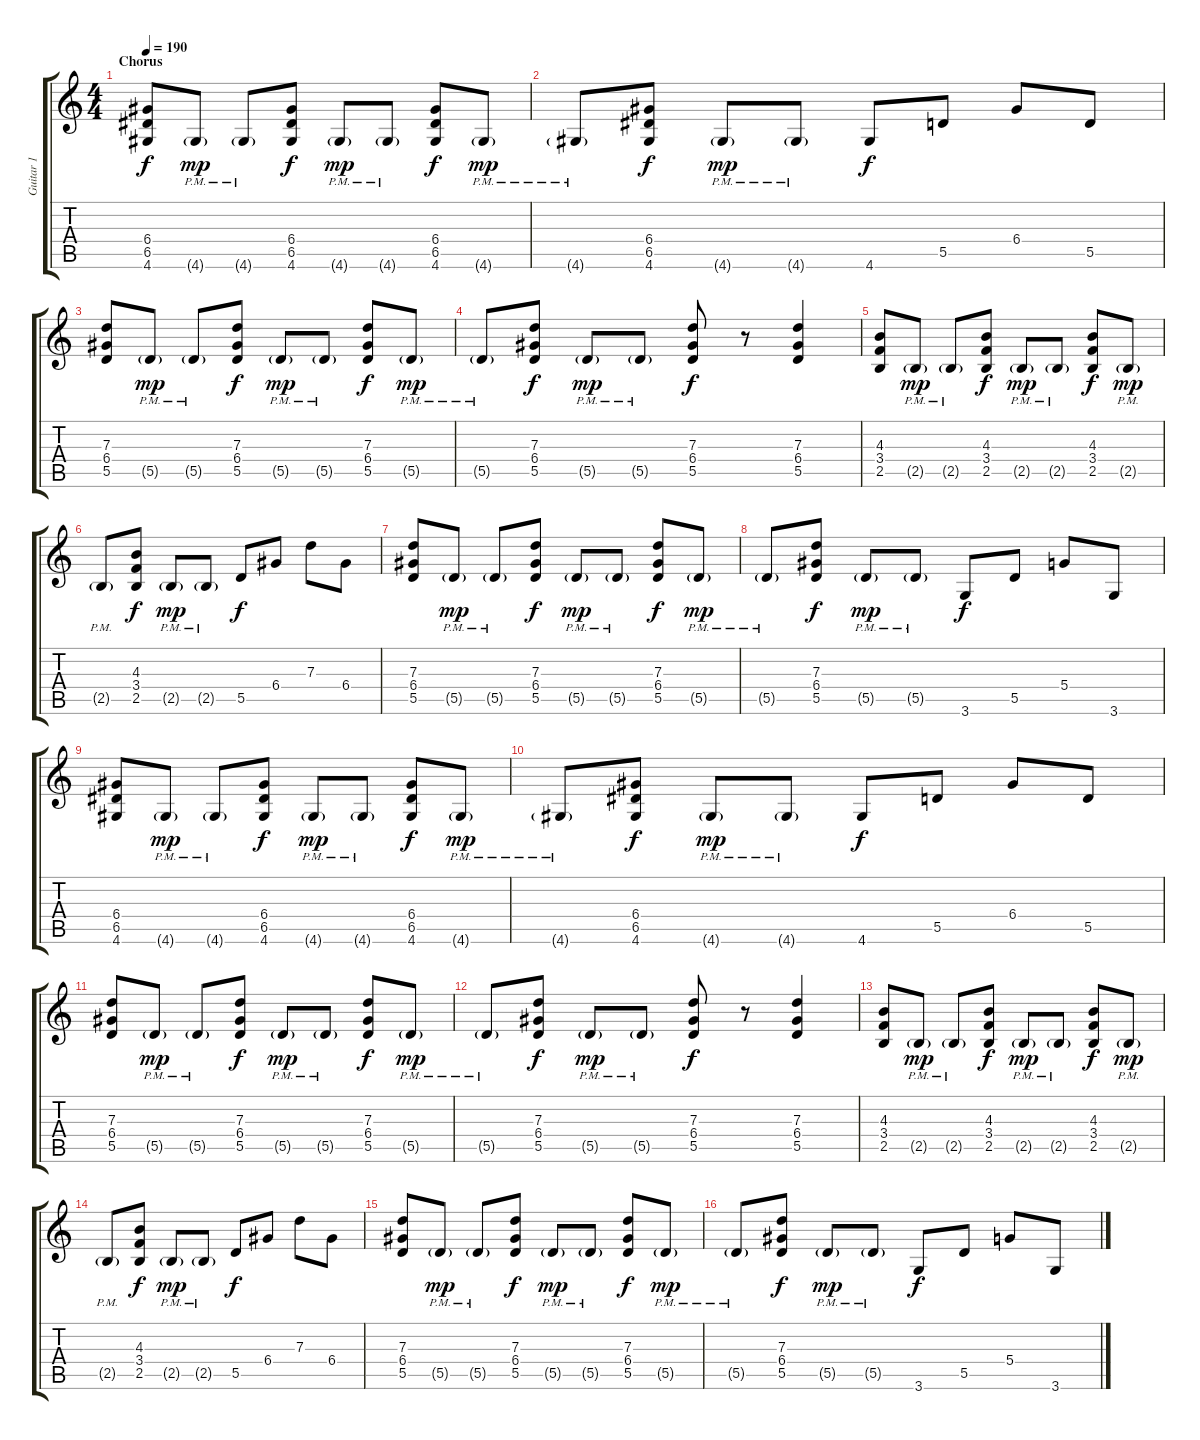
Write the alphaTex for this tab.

\track ("Guitar 1" "Guitar 1") {instrument overdrivenguitar}
\staff {score tabs}
\tuning (E4 B3 G3 D3 A2 E2) {hide}
\ts (4 4)
\section ("" "Chorus")
\tempo 190
\clef g2
\ks c
(6.4 6.5 4.6).8{dy f} 4.6{g pm}.8{dy mp} 4.6{g pm}.8 (6.4 6.5 4.6).8{dy f} 4.6{g pm}.8{dy mp} 4.6{g pm}.8 (6.4 6.5 4.6).8{dy f} 4.6{g pm}.8{dy mp} |
4.6{g pm}.8 (6.4 6.5 4.6).8{dy f} 4.6{g pm}.8{dy mp} 4.6{g pm}.8 4.6.8{dy f} 5.5.8 6.4.8 5.5.8 |
(7.3 6.4 5.5).8 5.5{g pm}.8{dy mp} 5.5{g pm}.8 (7.3 6.4 5.5).8{dy f} 5.5{g pm}.8{dy mp} 5.5{g pm}.8 (7.3 6.4 5.5).8{dy f} 5.5{g pm}.8{dy mp} |
5.5{g pm}.8 (7.3 6.4 5.5).8{dy f} 5.5{g pm}.8{dy mp} 5.5{g pm}.8 (7.3 6.4 5.5).8{dy f} r.8 (7.3 6.4 5.5).4 |
(4.3 3.4 2.5).8 2.5{g pm}.8{dy mp} 2.5{g pm}.8 (4.3 3.4 2.5).8{dy f} 2.5{g pm}.8{dy mp} 2.5{g pm}.8 (4.3 3.4 2.5).8{dy f} 2.5{g pm}.8{dy mp} |
2.5{g pm}.8 (4.3 3.4 2.5).8{dy f} 2.5{g pm}.8{dy mp} 2.5{g pm}.8 5.5.8{dy f} 6.4.8 7.3.8 6.4.8 |
(7.3 6.4 5.5).8 5.5{g pm}.8{dy mp} 5.5{g pm}.8 (7.3 6.4 5.5).8{dy f} 5.5{g pm}.8{dy mp} 5.5{g pm}.8 (7.3 6.4 5.5).8{dy f} 5.5{g pm}.8{dy mp} |
5.5{g pm}.8 (7.3 6.4 5.5).8{dy f} 5.5{g pm}.8{dy mp} 5.5{g pm}.8 3.6.8{dy f} 5.5.8 5.4.8 3.6.8 |
(6.4 6.5 4.6).8 4.6{g pm}.8{dy mp} 4.6{g pm}.8 (6.4 6.5 4.6).8{dy f} 4.6{g pm}.8{dy mp} 4.6{g pm}.8 (6.4 6.5 4.6).8{dy f} 4.6{g pm}.8{dy mp} |
4.6{g pm}.8 (6.4 6.5 4.6).8{dy f} 4.6{g pm}.8{dy mp} 4.6{g pm}.8 4.6.8{dy f} 5.5.8 6.4.8 5.5.8 |
(7.3 6.4 5.5).8 5.5{g pm}.8{dy mp} 5.5{g pm}.8 (7.3 6.4 5.5).8{dy f} 5.5{g pm}.8{dy mp} 5.5{g pm}.8 (7.3 6.4 5.5).8{dy f} 5.5{g pm}.8{dy mp} |
5.5{g pm}.8 (7.3 6.4 5.5).8{dy f} 5.5{g pm}.8{dy mp} 5.5{g pm}.8 (7.3 6.4 5.5).8{dy f} r.8 (7.3 6.4 5.5).4 |
(4.3 3.4 2.5).8 2.5{g pm}.8{dy mp} 2.5{g pm}.8 (4.3 3.4 2.5).8{dy f} 2.5{g pm}.8{dy mp} 2.5{g pm}.8 (4.3 3.4 2.5).8{dy f} 2.5{g pm}.8{dy mp} |
2.5{g pm}.8 (4.3 3.4 2.5).8{dy f} 2.5{g pm}.8{dy mp} 2.5{g pm}.8 5.5.8{dy f} 6.4.8 7.3.8 6.4.8 |
(7.3 6.4 5.5).8 5.5{g pm}.8{dy mp} 5.5{g pm}.8 (7.3 6.4 5.5).8{dy f} 5.5{g pm}.8{dy mp} 5.5{g pm}.8 (7.3 6.4 5.5).8{dy f} 5.5{g pm}.8{dy mp} |
5.5{g pm}.8 (7.3 6.4 5.5).8{dy f} 5.5{g pm}.8{dy mp} 5.5{g pm}.8 3.6.8{dy f} 5.5.8 5.4.8 3.6.8
